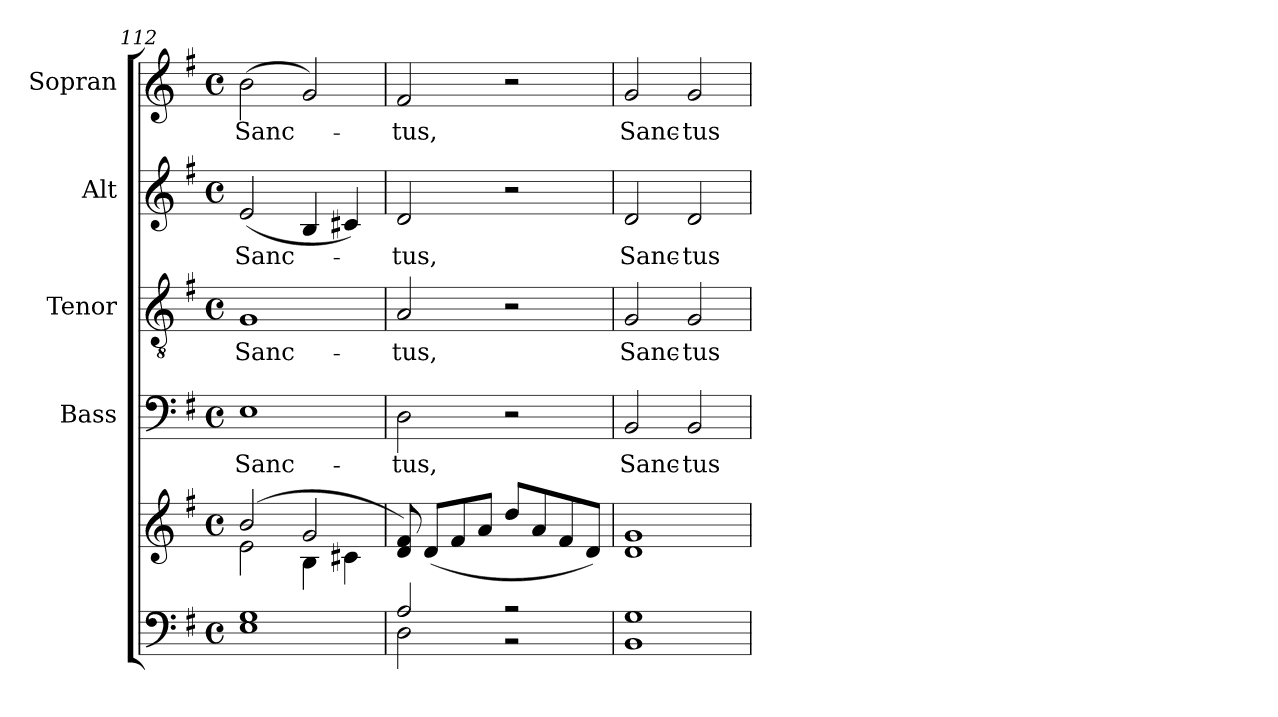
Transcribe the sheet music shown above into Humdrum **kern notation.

**kern	**kern	**kern	**text	**kern	**text	**kern	**text	**kern	**text
*part5	*part5	*part4	*part4	*part3	*part3	*part2	*part2	*part1	*part1
*staff6	*staff5	*staff4	*staff4	*staff3	*staff3	*staff2	*staff2	*staff1	*staff1
*	*	*I"Bass	*	*I"Tenor	*	*I"Alt	*	*I"Sopran	*
*	*	*I'B.	*	*I'T.	*	*I'A.	*	*I'S.	*
*clefF4	*clefG2	*clefF4	*	*clefGv2	*	*clefG2	*	*clefG2	*
*k[f#]	*k[f#]	*k[f#]	*	*k[f#]	*	*k[f#]	*	*k[f#]	*
*G:	*G:	*G:	*	*G:	*	*G:	*	*G:	*
*M4/4	*M4/4	*M4/4	*	*M4/4	*	*M4/4	*	*M4/4	*
*met(c)	*met(c)	*met(c)	*	*met(c)	*	*met(c)	*	*met(c)	*
=112	=112	=112	=112	=112	=112	=112	=112	=112	=112
*^	*^	*	*	*	*	*	*	*	*
!	!	!	!	!	!LO:LY:b	!	!LO:LY:b	!	!LO:LY:b	!	!LO:LY:b
1G	1E	(2b/	2e\	1E	Sanc-	1G	Sanc-	(<2e/	Sanc-	(>2b\	Sanc-
.	.	2g/	4B\	.	.	.	.	4B/	.	2g/)	.
.	.	.	4c#X\	.	.	.	.	4c#X/)	.	.	.
=113	=113	=113	=113	=113	=113	=113	=113	=113	=113	=113	=113
!	!	!	!	!	!LO:LY:b	!	!LO:LY:b	!	!LO:LY:b	!	!LO:LY:b
*	*	*v	*v	*	*	*	*	*	*	*	*
2A/	2D\	8d/ 8f#/)	2D\	-tus,	2A/	-tus,	2d/	-tus,	2f#/	-tus,
.	.	(<8d/L	.	.	.	.	.	.	.	.
.	.	8f#/	.	.	.	.	.	.	.	.
.	.	8a/J	.	.	.	.	.	.	.	.
2r	2r	8dd/L	2r	.	2r	.	2r	.	2r	.
.	.	8a/	.	.	.	.	.	.	.	.
.	.	8f#/	.	.	.	.	.	.	.	.
.	.	8d/J)	.	.	.	.	.	.	.	.
=114	=114	=114	=114	=114	=114	=114	=114	=114	=114	=114
*	*	*^	*	*	*	*	*	*	*	*
!	!	!	!	!	!LO:LY:b	!	!LO:LY:b	!	!LO:LY:b	!	!LO:LY:b
1G	1BB	1g	1d	2BB/	Sanc-	2G/	Sanc-	2d/	Sanc-	2g/	Sanc-
!	!	!	!	!	!LO:LY:b	!	!LO:LY:b	!	!LO:LY:b	!	!LO:LY:b
.	.	.	.	2BB/	-tus	2G/	-tus	2d/	-tus	2g/	-tus
*v	*v	*	*	*	*	*	*	*	*	*	*
*	*v	*v	*	*	*	*	*	*	*	*
=	=	=	=	=	=	=	=	=	=
*-	*-	*-	*-	*-	*-	*-	*-	*-	*-
